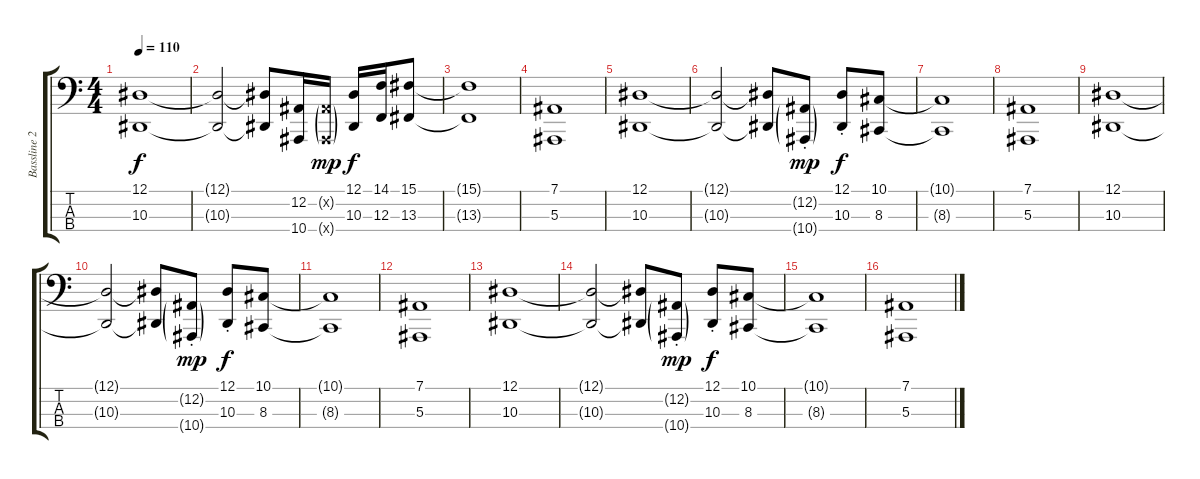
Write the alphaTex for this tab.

\track ("Bassline 2 Higher Oct." "Bassline 2") {instrument lead2sawtooth}
\staff {score tabs}
\tuning (Eb2 Bb1 F1 C1) {hide}
\ts (4 4)
\tempo 110
\clef f4
\ks c
(12.1 10.3).1{dy f} |
(12.1{t} 10.3{t}).2 (12.1{t} 10.3{t}).8 (12.2 10.4).16 (12.2{g x} 10.4{g x}).16{dy mp} (12.1 10.3).16{dy f} (14.1 12.3).16 (15.1 13.3).8 |
(15.1{t} 13.3{t}).1 |
(7.1 5.3).1 |
(12.1 10.3).1 |
(12.1{t} 10.3{t}).2 (12.1{t} 10.3{t}).8 (12.2{g st} 10.4{g st}).8{dy mp} (12.1{st} 10.3).8{dy f} (10.1 8.3).8 |
(10.1{t} 8.3{t}).1 |
(7.1 5.3).1 |
(12.1 10.3).1 |
(12.1{t} 10.3{t}).2 (12.1{t} 10.3{t}).8 (12.2{g st} 10.4{g st}).8{dy mp} (12.1{st} 10.3).8{dy f} (10.1 8.3).8 |
(10.1{t} 8.3{t}).1 |
(7.1 5.3).1 |
(12.1 10.3).1 |
(12.1{t} 10.3{t}).2 (12.1{t} 10.3{t}).8 (12.2{g st} 10.4{g st}).8{dy mp} (12.1{st} 10.3).8{dy f} (10.1 8.3).8 |
(10.1{t} 8.3{t}).1 |
(7.1 5.3).1
